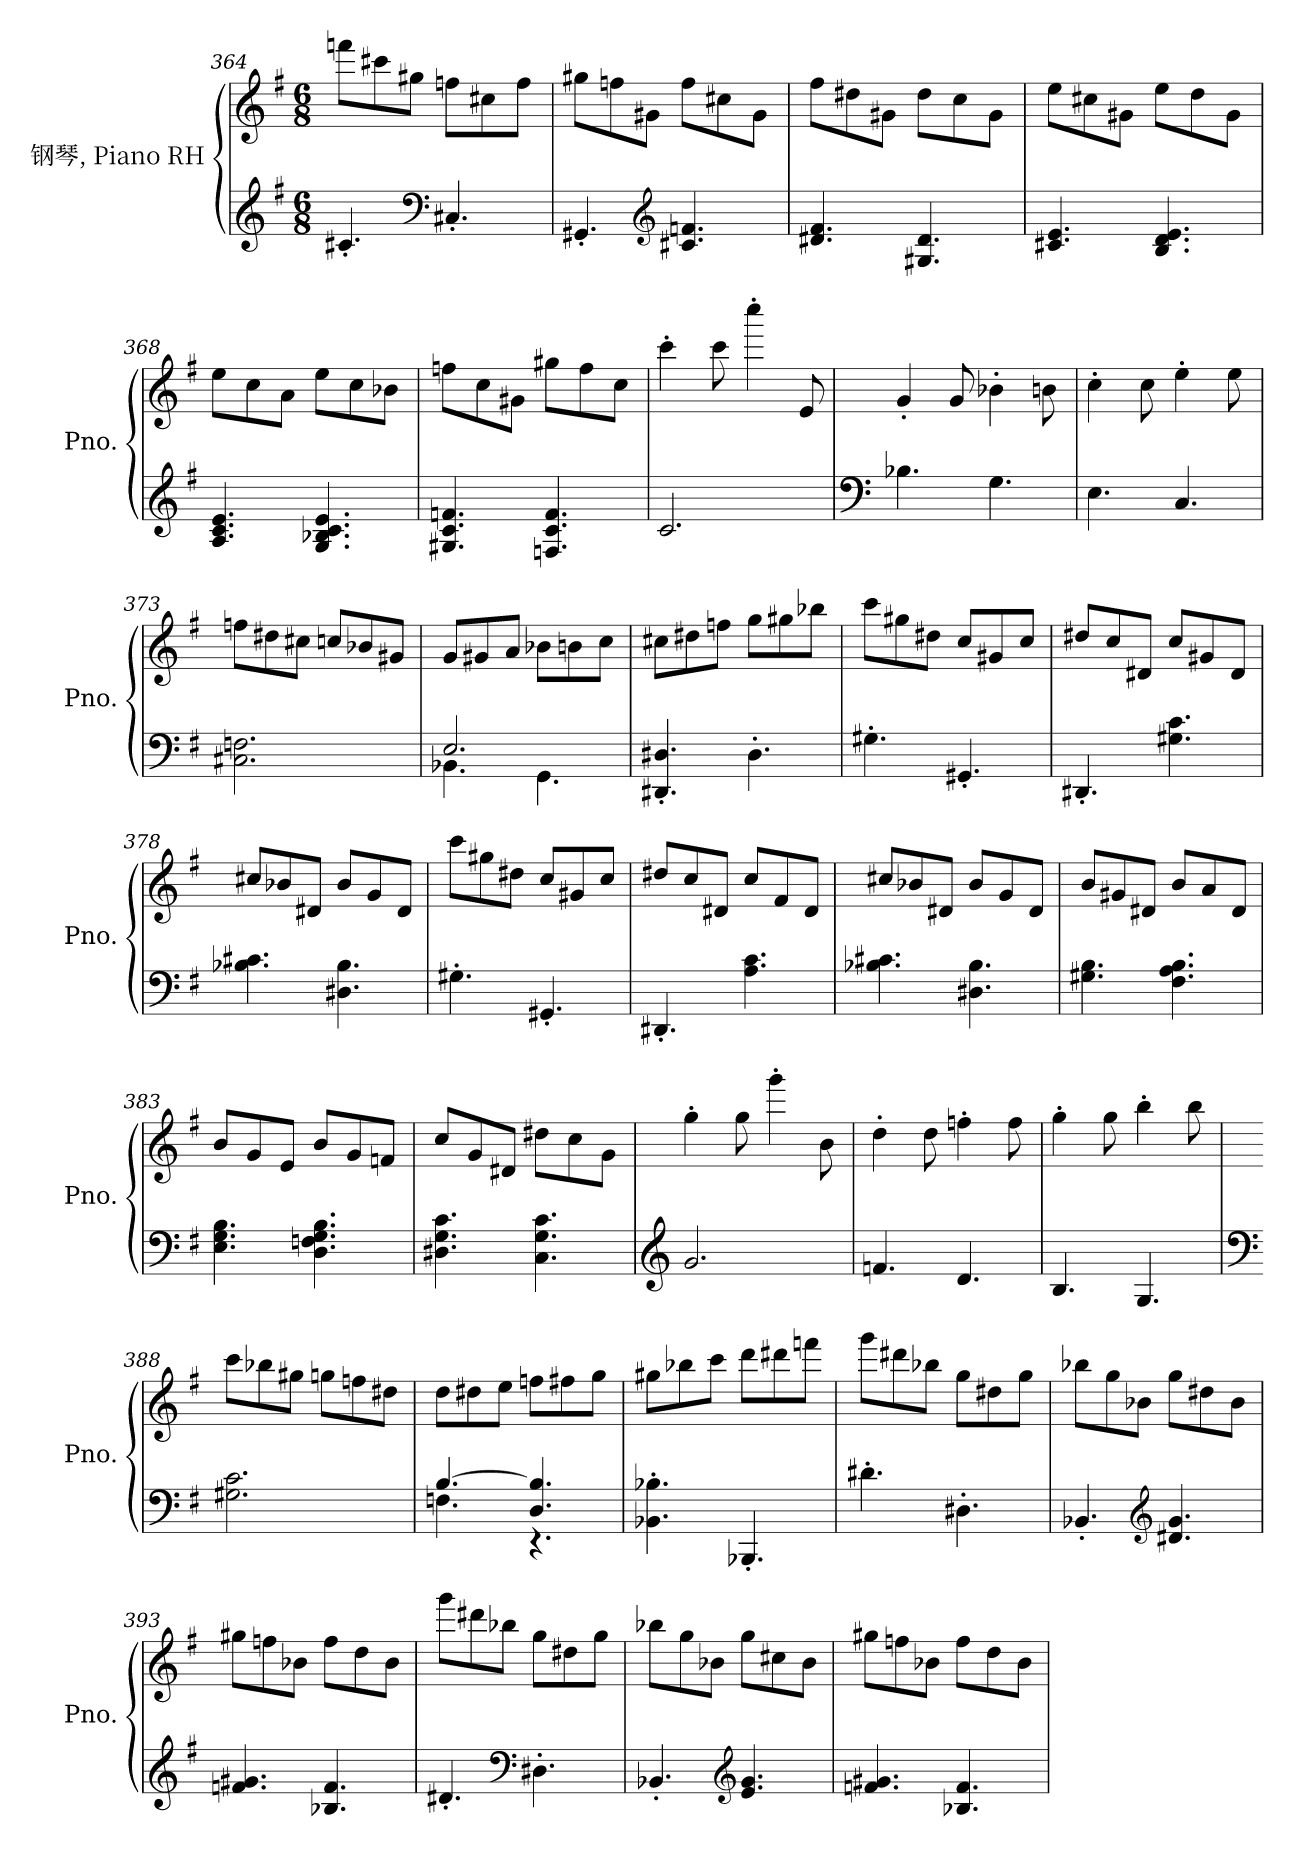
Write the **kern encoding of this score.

**kern	**kern
*part1	*part1
*staff2	*staff1
*I"钢琴, Piano RH	*
*I'Pno.	*
!!LO:LB:g=z
*clefG2	*clefG2
*k[f#]	*k[f#]
*M6/8	*M6/8
*MM230	*MM230
=364	=364
4.c#X'/	8fffn\L
*	*MM260
.	8ccc#X\
.	8gg#X\J
*clefF4	*
4.C#X'/	8ffn\L
.	8cc#X\
.	8ff\J
=365	=365
4.GG#X'/	8gg#X\L
*	*MM266
.	8ffn\
.	8g#X\J
*clefG2	*
4.c#X/ 4.fn/	8ff\L
.	8cc#X\
.	8g#\J
=366	=366
4.d#X/ 4.f#/	8ff#\L
.	8dd#X\
.	8g#X\J
4.G#X/ 4.d#/	8dd#\L
.	8cc\
.	8g#\J
=367	=367
4.c#X/ 4.e/	8ee\L
.	8cc#X\
.	8g#X\J
4.B/ 4.d/ 4.e/	8ee\L
.	8dd\
.	8g#\J
!!LO:LB:g=z
=368	=368
4.A/ 4.c/ 4.e/	8ee\L
.	8cc\
.	8a\J
4.G/ 4.B-X/ 4.c/ 4.e/	8ee\L
.	8cc\
.	8b-X\J
=369	=369
4.G#X/ 4.c/ 4.fn/	8ffn\L
.	8cc\
.	8g#X\J
4.Fn/ 4.c/ 4.f/	8gg#X\L
.	8ff\
.	8cc\J
=370	=370
*	*MM255
2.c/	4ccc'\
*	*MM240
.	8ccc\
.	4cccc'\
.	8e/
=371	=371
*clefF4	*
4.B-X\	4g'/
*	*MM253
.	8g/
4.G\	4b-X'\
.	8bn\
=372	=372
4.E\	4cc'\
.	8cc\
4.C/	4ee'\
.	8ee\
!!LO:LB:g=z
=373	=373
*	*MM222
2.C#X\ 2.Fn\	8ffn\L
.	8dd#X\
.	8cc#X\J
.	8ccn/L
.	8b-X/
.	8g#X/J
=374	=374
*^	*
2.E/	4.BB-X\	8g/L
.	.	8g#X/
.	.	8a/J
.	4.GG\	8b-X\L
.	.	8bn\
.	.	8cc\J
*v	*v	*
=375	=375
*	*MM271
4.DD#X/' 4.D#X/'	8cc#X\L
.	8dd#X\
*	*MM277
.	8ffn\J
4.D#'\	8gg\L
.	8gg#X\
.	8bb-X\J
=376	=376
4.G#X'\	8ccc\L
.	8gg#X\
.	8dd#X\J
4.GG#X'/	8cc/L
.	8g#X/
.	8cc/J
!!LO:LB:g=z
=377	=377
4.DD#X'/	8dd#X/L
.	8cc/
.	8d#X/J
4.G#X\ 4.c\	8cc/L
.	8g#X/
.	8d#/J
=378	=378
4.B-X\ 4.c#X\	8cc#X/L
.	8b-X/
.	8d#X/J
4.D#X\ 4.B-\	8b-/L
.	8g/
.	8d#/J
=379	=379
*	*MM230
4.G#X'\	8ccc\L
.	8gg#X\
.	8dd#X\J
4.GG#X'/	8cc/L
.	8g#X/
.	8cc/J
=380	=380
4.DD#X'/	8dd#X/L
.	8cc/
.	8d#X/J
4.A\ 4.c\	8cc/L
.	8f#/
.	8d#/J
!!LO:LB:g=z
=381	=381
4.B-X\ 4.c#X\	8cc#X/L
.	8b-X/
.	8d#X/J
*	*MM247
4.D#X\ 4.B-\	8b-/L
.	8g/
.	8d#/J
=382	=382
4.G#X\ 4.B\	8b/L
.	8g#X/
.	8d#X/J
*	*MM247
4.F#\ 4.A\ 4.B\	8b/L
.	8a/
.	8d#/J
=383	=383
4.E\ 4.G\ 4.B\	8b/L
.	8g/
.	8e/J
4.D\ 4.Fn\ 4.G\ 4.B\	8b/L
.	8g/
.	8fn/J
=384	=384
4.D#X\ 4.G\ 4.c\	8cc/L
.	8g/
.	8d#X/J
4.C\ 4.G\ 4.c\	8dd#X\L
.	8cc\
.	8g\J
=385	=385
*clefG2	*
2.g/	4gg'\
*	*MM241
.	8gg\
.	4ggg'\
.	8b\
!!LO:PB:g=z
=386	=386
4.fn/	4dd'\
.	8dd\
4.d/	4ffn'\
.	8ff\
=387	=387
4.B/	4gg'\
.	8gg\
4.G/	4bb'\
.	8bb\
=388	=388
*clefF4	*
2.G#X\ 2.c\	8ccc\L
.	8bb-X\
.	8gg#X\J
.	8ggn\L
.	8ffn\
.	8dd#X\J
=389	=389
*^	*
[4.B/	4.Fn\	8dd\L
.	.	8dd#X\
.	.	8ee\J
4.D/ 4.B/]	4.r	8ffn\L
.	.	8ff#X\
.	.	8gg\J
*v	*v	*
=390	=390
4.BB-X\' 4.B-X\'	8gg#X\L
.	8bb-X\
.	8ccc\J
4.BBB-X'/	8ddd\L
.	8ddd#X\
.	8fffn\J
!!LO:LB:g=z
=391	=391
4.d#X'\	8ggg\L
.	8ddd#X\
.	8bb-X\J
4.D#X'\	8gg\L
.	8dd#X\
.	8gg\J
=392	=392
4.BB-X'/	8bb-X\L
.	8gg\
.	8b-X\J
*clefG2	*
4.d#X/ 4.g/	8gg\L
.	8dd#X\
.	8b-\J
=393	=393
4.fn/ 4.g#X/	8gg#X\L
.	8ffn\
.	8b-X\J
4.B-X/ 4.f/	8ff\L
.	8dd\
*	*MM243
.	8b-\J
=394	=394
4.d#X'/	8ggg\L
.	8ddd#X\
*	*MM262
.	8bb-X\J
*clefF4	*
4.D#X'\	8gg\L
.	8dd#X\
.	8gg\J
!!LO:LB:g=z
=395	=395
4.BB-X'/	8bb-X\L
.	8gg\
.	8b-X\J
*clefG2	*
4.e/ 4.g/	8gg\L
.	8cc#X\
.	8b-\J
=396	=396
4.fn/ 4.g#X/	8gg#X\L
.	8ffn\
.	8b-X\J
4.B-X/ 4.f/	8ff\L
.	8dd\
.	8b-\J
=	=
*-	*-
